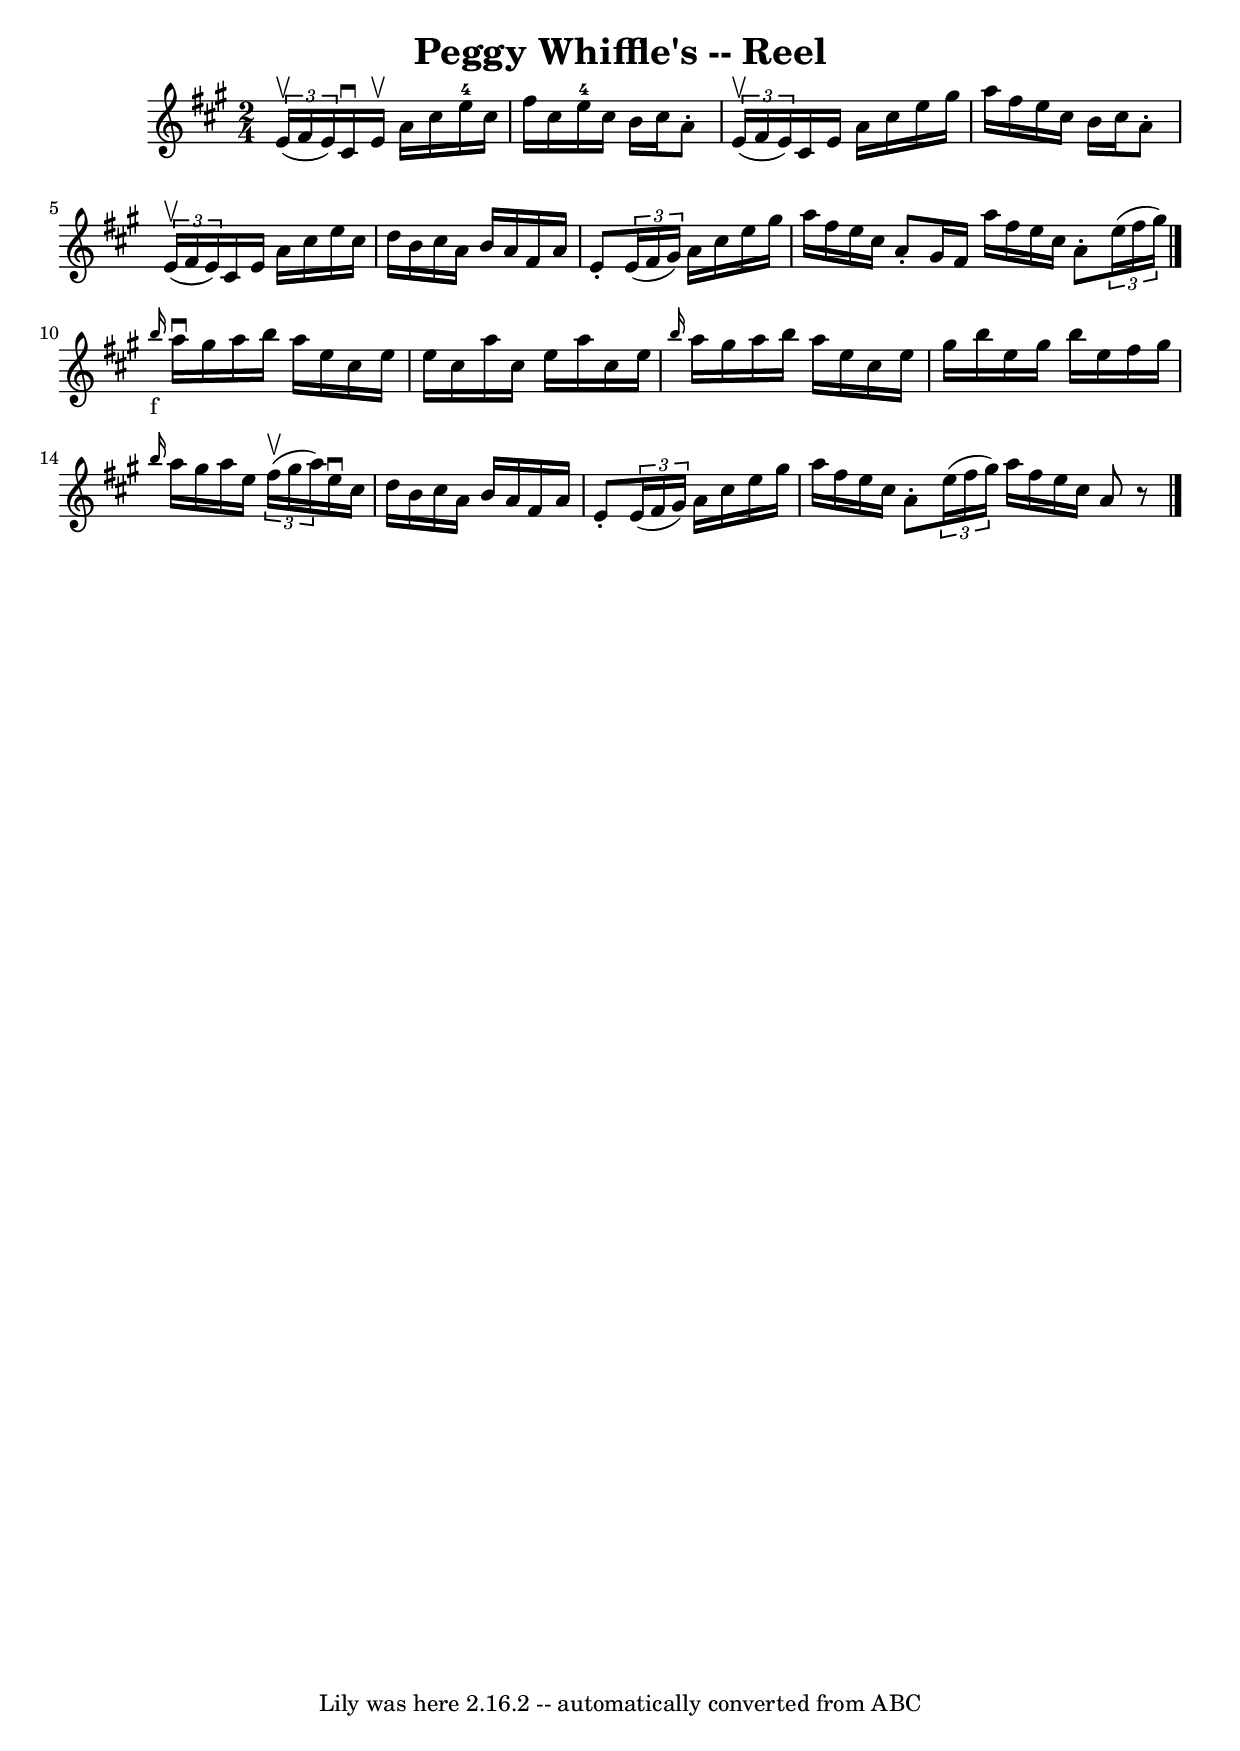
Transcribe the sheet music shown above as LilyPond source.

\version "2.16.2"
\include "Mammoth.ily"
\header {
  %% book = "Ryan's Mammoth Collection"
  crossRefNumber = "1"
  footnotes = "\\\\310"
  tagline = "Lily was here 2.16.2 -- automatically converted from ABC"
  title = "Peggy Whiffle's -- Reel"

}
voicedefault =  {


  \time 2/4 
  \key a \major
  \times 2/3 { e'16^\upbow(fis'16 e'16) 
	     }   
  cis'16^\downbow e'16^\upbow a'16 cis''16 e''16-4 cis''16     |
  fis''16 cis''16 e''16-4 cis''16 b'16 cis''16 a'8-.   |
  \times 2/3 { e'16^\upbow(fis'16 e'16) 
	     } cis'16    
  e'16 a'16 cis''16 e''16 gis''16    |
  a''16 fis''16    
  e''16 cis''16 b'16 cis''16 a'8-.   |
  \times 2/3 {   
    e'16^\upbow(fis'16 e'16) 
  } cis'16 e'16 a'16 cis''16    
  e''16 cis''16    |
  d''16 b'16 cis''16 a'16 b'16 a'16 
  fis'16 a'16    |
  e'8-.   \times 2/3 { e'16 (fis'16    
			gis'16) 
		      } a'16 cis''16 e''16 gis''16    |
  a''16    
  fis''16 e''16 cis''16 a'8-. gis'16 fis'16    \bar ":|" a''16   
  fis''16 e''16 cis''16 a'8-.   \times 2/3 { e''16 (fis''16    
					      gis''16) 
					    }   \bar "|."     \grace { b''16_"f" 
								     } a''16^\downbow   
  gis''16 a''16 b''16 a''16 e''16 cis''16 e''16    |
  
  e''16 cis''16 a''16 cis''16 e''16 a''16 cis''16 e''16     |
  \grace { b''16  
	 } a''16 gis''16 a''16 b''16 a''16    
  e''16 cis''16 e''16    |
  gis''16 b''16 e''16 gis''16    
  b''16 e''16 fis''16 gis''16    |
  \grace { b''16  
	 }   
  a''16 gis''16 a''16 e''16    \times 2/3 { fis''16^\upbow(gis''16 
					    a''16) 
					  } e''16^\downbow cis''16    |
  d''16 b'16    
  cis''16 a'16 b'16 a'16 fis'16 a'16    |
  e'8-.   
  \times 2/3 { e'16 (fis'16 gis'16) 
	     } a'16 cis''16 e''16    
  gis''16    |
  a''16 fis''16 e''16 cis''16 a'8-.   
  \times 2/3 { e''16 (fis''16 gis''16) 
	     }   \bar ":|" a''16    
  fis''16 e''16 cis''16 a'8    r8   \bar "|."   

}

\score{
  <<

    \context Staff="default"
    {
      \voicedefault 
      
    }

  >>
  \layout {
    
  }
  \midi {
  }

}
